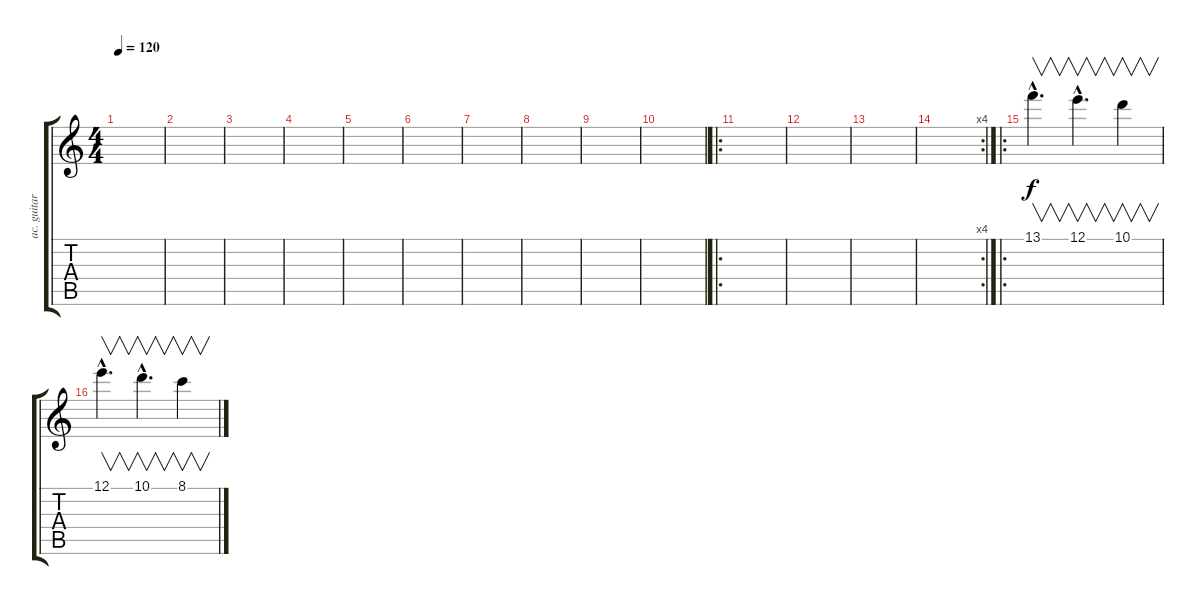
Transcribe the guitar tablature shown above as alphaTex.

\track ("ac. guitar" "ac. guitar") {instrument acousticguitarsteel}
\staff {score tabs}
\tuning (E4 B3 G3 D3 A2 E2) {hide}
\ts (4 4)
\tempo 120
\clef g2
\ks c
|
|
|
|
|
|
|
|
|
|
\ro
|
|
|
\rc 4
|
\ro
13.1{hac}.4{v d volume 13 balance 0} 12.1{hac}.4{v d} 10.1.4{v} |
12.1{hac}.4{v d} 10.1{hac}.4{v d} 8.1.4{v}
